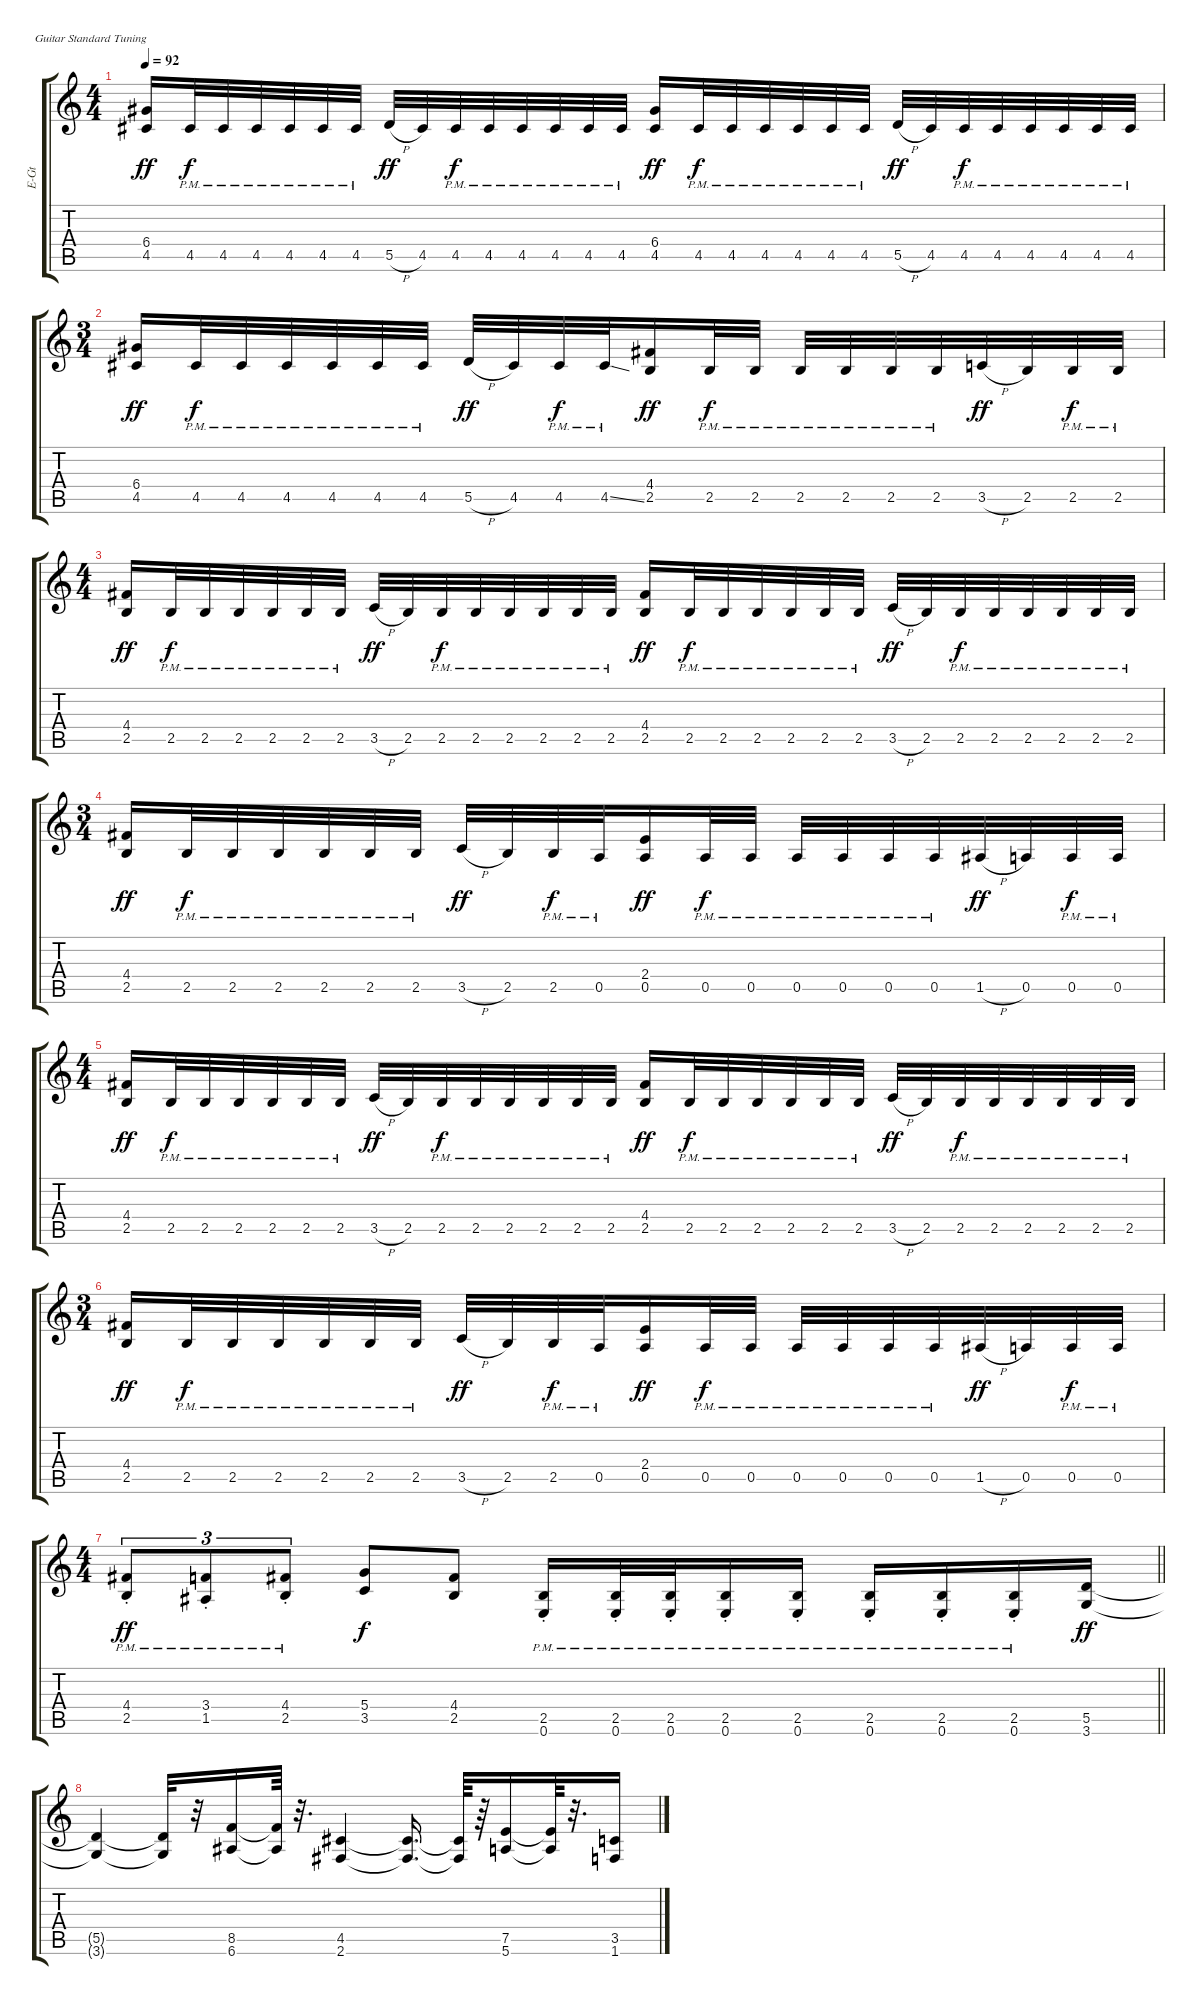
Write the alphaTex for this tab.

\track ("Rhythm " "E-Gt") {instrument distortionguitar}
\staff {score tabs}
\tuning (E4 B3 G3 D3 A2 E2)
\ts (4 4)
\beaming (8 2 2 2 2)
\tempo 92
\clef g2
\ks c
(6.4 4.5).16{dy ff} 4.5{pm}.32{dy f} 4.5{pm}.32 4.5{pm}.32 4.5{pm}.32 4.5{pm}.32 4.5{pm}.32 5.5{h}.32{dy ff} 4.5.32 4.5{pm}.32{dy f} 4.5{pm}.32 4.5{pm}.32 4.5{pm}.32 4.5{pm}.32 4.5{pm}.32 (6.4 4.5).16{dy ff} 4.5{pm}.32{dy f} 4.5{pm}.32 4.5{pm}.32 4.5{pm}.32 4.5{pm}.32 4.5{pm}.32 5.5{h}.32{dy ff} 4.5.32 4.5{pm}.32{dy f} 4.5{pm}.32 4.5{pm}.32 4.5{pm}.32 4.5{pm}.32 4.5{pm}.32 |
\ts (3 4)
\beaming (8 2 2 2)
(6.4 4.5).16{dy ff} 4.5{pm}.32{dy f} 4.5{pm}.32 4.5{pm}.32 4.5{pm}.32 4.5{pm}.32 4.5{pm}.32 5.5{h}.32{dy ff} 4.5.32 4.5{pm}.32{dy f} 4.5{ss pm}.32 (4.4 2.5).16{dy ff} 2.5{pm}.32{dy f} 2.5{pm}.32 2.5{pm}.32 2.5{pm}.32 2.5{pm}.32 2.5{pm}.32 3.5{h}.32{dy ff} 2.5.32 2.5{pm}.32{dy f} 2.5{pm}.32 |
\ts (4 4)
\beaming (8 2 2 2 2)
(4.4 2.5).16{dy ff} 2.5{pm}.32{dy f} 2.5{pm}.32 2.5{pm}.32 2.5{pm}.32 2.5{pm}.32 2.5{pm}.32 3.5{h}.32{dy ff} 2.5.32 2.5{pm}.32{dy f} 2.5{pm}.32 2.5{pm}.32 2.5{pm}.32 2.5{pm}.32 2.5{pm}.32 (4.4 2.5).16{dy ff} 2.5{pm}.32{dy f} 2.5{pm}.32 2.5{pm}.32 2.5{pm}.32 2.5{pm}.32 2.5{pm}.32 3.5{h}.32{dy ff} 2.5.32 2.5{pm}.32{dy f} 2.5{pm}.32 2.5{pm}.32 2.5{pm}.32 2.5{pm}.32 2.5{pm}.32 |
\ts (3 4)
\beaming (8 2 2 2 2)
(4.4 2.5).16{dy ff} 2.5{pm}.32{dy f} 2.5{pm}.32 2.5{pm}.32 2.5{pm}.32 2.5{pm}.32 2.5{pm}.32 3.5{h}.32{dy ff} 2.5.32 2.5{pm}.32{dy f} 0.5{pm}.32 (2.4 0.5).16{dy ff} 0.5{pm}.32{dy f} 0.5{pm}.32 0.5{pm}.32 0.5{pm}.32 0.5{pm}.32 0.5{pm}.32 1.5{h}.32{dy ff} 0.5.32 0.5{pm}.32{dy f} 0.5{pm}.32 |
\ts (4 4)
\beaming (8 2 2 2 2)
(4.4 2.5).16{dy ff} 2.5{pm}.32{dy f} 2.5{pm}.32 2.5{pm}.32 2.5{pm}.32 2.5{pm}.32 2.5{pm}.32 3.5{h}.32{dy ff} 2.5.32 2.5{pm}.32{dy f} 2.5{pm}.32 2.5{pm}.32 2.5{pm}.32 2.5{pm}.32 2.5{pm}.32 (4.4 2.5).16{dy ff} 2.5{pm}.32{dy f} 2.5{pm}.32 2.5{pm}.32 2.5{pm}.32 2.5{pm}.32 2.5{pm}.32 3.5{h}.32{dy ff} 2.5.32 2.5{pm}.32{dy f} 2.5{pm}.32 2.5{pm}.32 2.5{pm}.32 2.5{pm}.32 2.5{pm}.32 |
\ts (3 4)
\beaming (8 2 2 2 2)
(4.4 2.5).16{dy ff} 2.5{pm}.32{dy f} 2.5{pm}.32 2.5{pm}.32 2.5{pm}.32 2.5{pm}.32 2.5{pm}.32 3.5{h}.32{dy ff} 2.5.32 2.5{pm}.32{dy f} 0.5{pm}.32 (2.4 0.5).16{dy ff} 0.5{pm}.32{dy f} 0.5{pm}.32 0.5{pm}.32 0.5{pm}.32 0.5{pm}.32 0.5{pm}.32 1.5{h}.32{dy ff} 0.5.32 0.5{pm}.32{dy f} 0.5{pm}.32 |
\ts (4 4)
\beaming (8 2 2 2 2)
\barLineRight lightlight
(4.4{pm st} 2.5{pm}).8{tu (3 2) dy ff} (3.4{pm st} 1.5{pm}).8{tu (3 2)} (4.4{pm st} 2.5{pm}).8{tu (3 2)} (5.4 3.5).8{dy f} (4.4 2.5).8 (2.5{pm st} 0.6{pm}).16 (2.5{pm st} 0.6{pm}).32 (2.5{pm st} 0.6{pm}).32 (2.5{pm st} 0.6{pm}).16 (2.5{pm st} 0.6{pm}).16 (2.5{pm st} 0.6{pm}).16 (2.5{pm st} 0.6{pm}).16 (2.5{pm st} 0.6{pm}).16 (5.5 3.6).16{dy ff} |
\scale
0.586972 (5.5{t} 3.6{t}).4 (5.5{t} 3.6{t}).32 r.32 (8.5 6.6).16 (8.5{t} 6.6{t}).64 r.32{d} (4.5 2.6).4 (4.5{t} 2.6{t}).16{d} (4.5{t} 2.6{t}).64 r.64 (7.5 5.6).16 (7.5{t} 5.6{t}).64 r.32{d} (3.5 1.6).16
